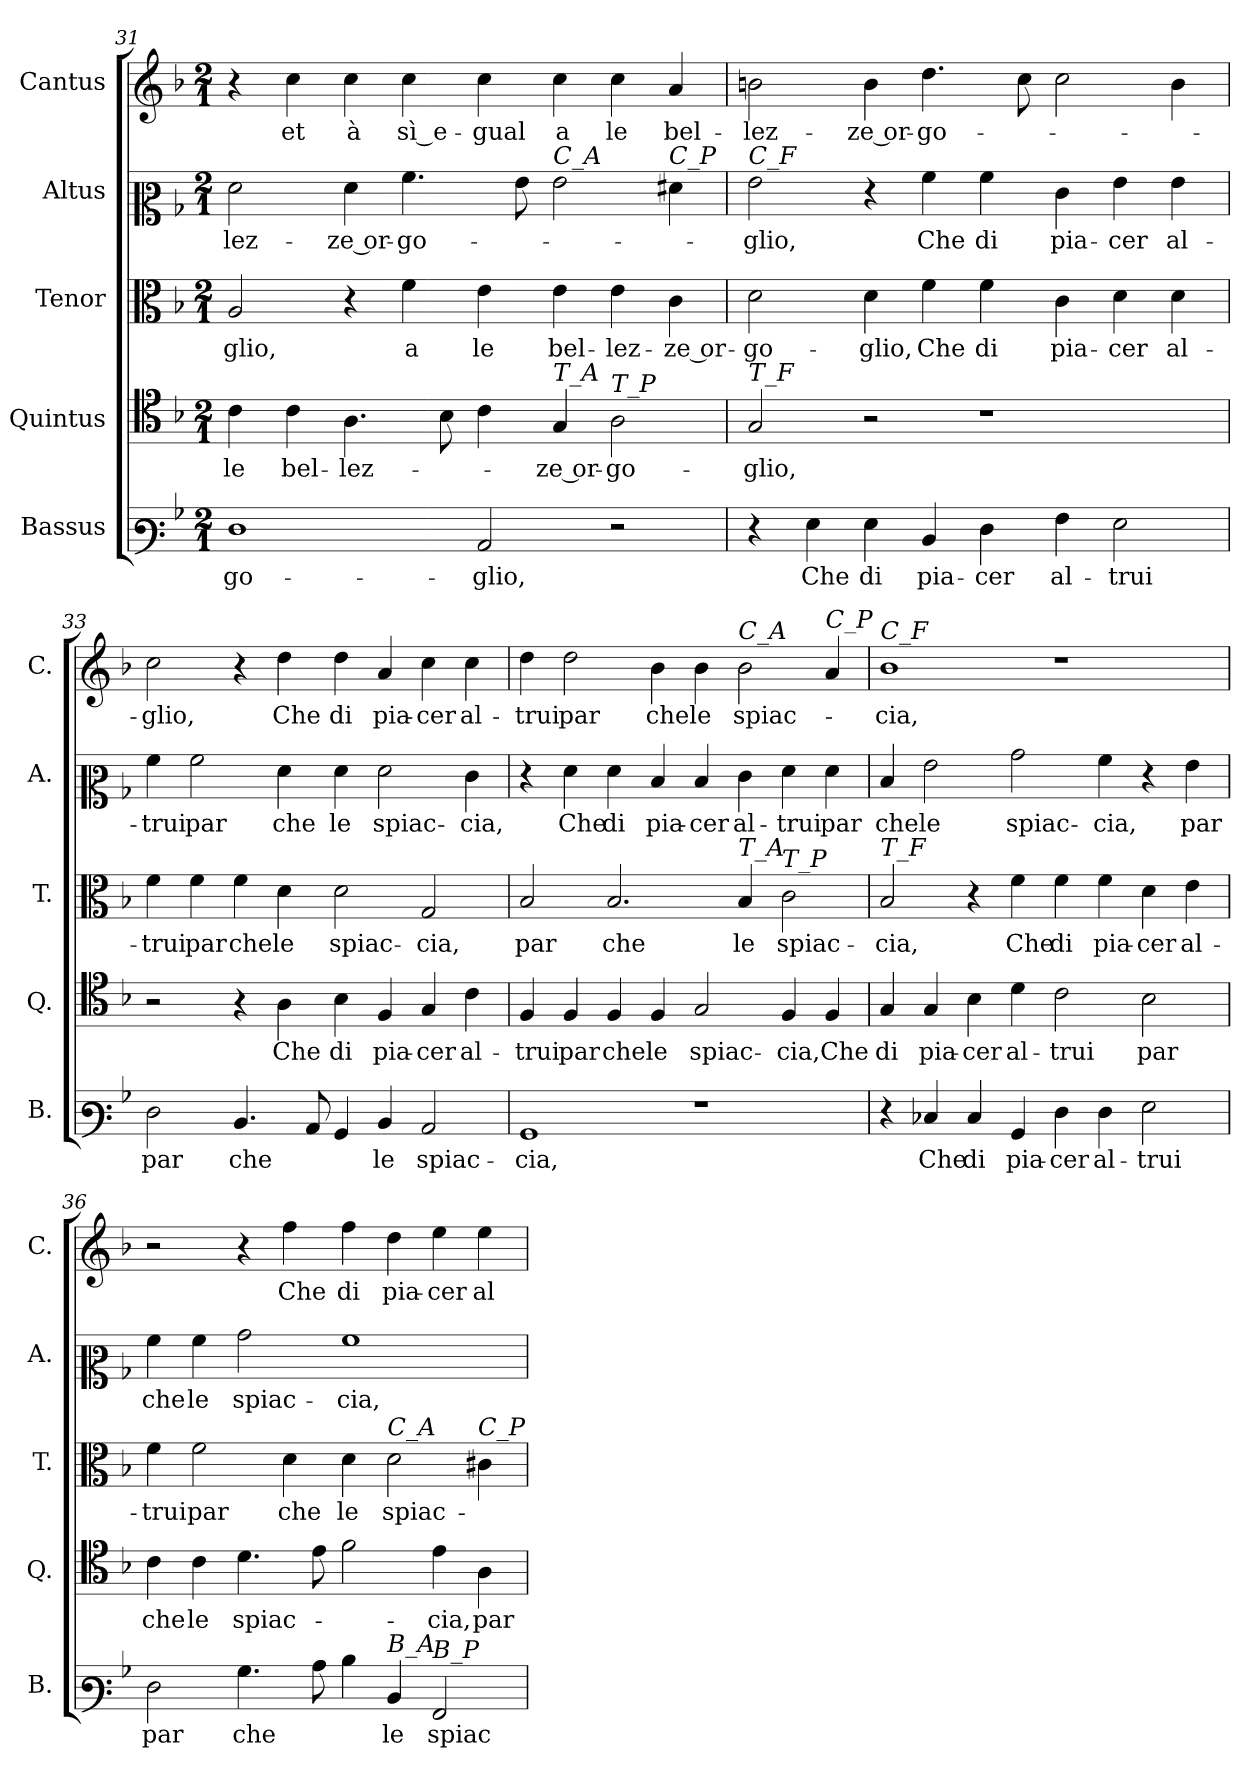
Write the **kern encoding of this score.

**kern	**text	**kern	**text	**kern	**text	**kern	**text	**kern	**text
*part5	*part5	*part4	*part4	*part3	*part3	*part2	*part2	*part1	*part1
*staff5	*staff5	*staff4	*staff4	*staff3	*staff3	*staff2	*staff2	*staff1	*staff1
*I"Bassus	*	*I"Quintus	*	*I"Tenor	*	*I"Altus	*	*I"Cantus	*
*I'B.	*	*I'Q.	*	*I'T.	*	*I'A.	*	*I'C.	*
!!LO:LB:g=z
*clefF3	*	*clefC4	*	*clefC3	*	*clefC2	*	*clefG2	*
*k[b-]	*	*k[b-]	*	*k[b-]	*	*k[b-]	*	*k[b-]	*
*M2/1	*	*M2/1	*	*M2/1	*	*M2/1	*	*M2/1	*
=31	=31	=31	=31	=31	=31	=31	=31	=31	=31
!	!LO:LY:b	!	!LO:LY:b	!	!LO:LY:b	!	!LO:LY:b	!	!
1F	-go-	4c\	le	2A/	-glio,	2f\	-lez-	4r	.
!	!	!	!LO:LY:b	!	!	!	!	!	!LO:LY:b
.	.	4c\	bel-	.	.	.	.	4cc\	et
!	!	!	!LO:LY:b	!	!	!	!LO:LY:b	!	!LO:LY:b
.	.	4.A\	-lez-	4r	.	4f\	-ze or-	4cc\	à
!	!	!	!	!	!LO:LY:b	!	!LO:LY:b	!	!LO:LY:b
.	.	.	.	4f\	a	4.a\	-go-	4cc\	sì e-
.	.	8B-\	.	.	.	.	.	.	.
!	!LO:LY:b	!	!	!	!LO:LY:b	!	!	!	!LO:LY:b
2C/	-glio,	4c\	.	4e\	le	.	.	4cc\	-gual
.	.	.	.	.	.	8g\	.	.	.
!	!	!	!	!	!	!LO:TX:a:i:t=C_A	!	!	!
!	!	!LO:TX:a:i:t=T_A	!	!	!	!	!	!	!
!	!	!	!LO:LY:b	!	!LO:LY:b	!	!	!	!LO:LY:b
.	.	4G/	-ze or-	4e\	bel-	2g\	.	4cc\	a
!	!	!LO:TX:a:i:t=T_P	!	!	!	!	!	!	!
!	!	!	!LO:LY:b	!	!LO:LY:b	!	!	!	!LO:LY:b
2r	.	2A\	-go-	4e\	-lez-	.	.	4cc\	le
!	!	!	!	!	!	!LO:TX:a:i:t=C_P	!	!	!
!	!	!	!	!	!LO:LY:b	!	!	!	!LO:LY:b
.	.	.	.	4c\	ze or-	4f#X\	.	4a/	bel-
=32	=32	=32	=32	=32	=32	=32	=32	=32	=32
!	!	!	!	!	!	!LO:TX:a:i:t=C_F	!	!	!
!	!	!LO:TX:a:i:t=T_F	!	!	!	!	!	!	!
!	!	!	!LO:LY:b	!	!LO:LY:b	!	!LO:LY:b	!	!LO:LY:b
4r	.	2G/	-glio,	2d\	-go-	2g\	-glio,	2bn\	-lez-
!	!LO:LY:b	!	!	!	!	!	!	!	!
4G\	Che	.	.	.	.	.	.	.	.
!	!LO:LY:b	!	!	!	!LO:LY:b	!	!	!	!LO:LY:b
4G\	di	2r	.	4d\	-glio,	4r	.	4b\	-ze or-
!	!LO:LY:b	!	!	!	!LO:LY:b	!	!LO:LY:b	!	!LO:LY:b
4D/	pia-	.	.	4f\	Che	4a\	Che	4.dd\	-go-
!	!LO:LY:b	!	!	!	!LO:LY:b	!	!LO:LY:b	!	!
4F\	-cer	1r	.	4f\	di	4a\	di	.	.
.	.	.	.	.	.	.	.	8cc\	.
!	!LO:LY:b	!	!	!	!LO:LY:b	!	!LO:LY:b	!	!
4A\	al-	.	.	4c\	pia-	4e\	pia-	2cc\	.
!	!LO:LY:b	!	!	!	!LO:LY:b	!	!LO:LY:b	!	!
2G\	-trui	.	.	4d\	-cer	4g\	-cer	.	.
!	!	!	!	!	!LO:LY:b	!	!LO:LY:b	!	!
.	.	.	.	4d\	al-	4g\	al-	4b\	.
=33	=33	=33	=33	=33	=33	=33	=33	=33	=33
!	!LO:LY:b	!	!	!	!LO:LY:b	!	!LO:LY:b	!	!LO:LY:b
2F\	par	2r	.	4f\	-trui	4a\	-trui	2cc\	-glio,
!	!	!	!	!	!LO:LY:b	!	!LO:LY:b	!	!
.	.	.	.	4f\	par	2a\	par	.	.
!	!LO:LY:b	!	!	!	!LO:LY:b	!	!	!	!
4.D/	che	4r	.	4f\	che	.	.	4r	.
!	!	!	!LO:LY:b	!	!LO:LY:b	!	!LO:LY:b	!	!LO:LY:b
.	.	4A\	Che	4d\	le	4f\	che	4dd\	Che
8C/	.	.	.	.	.	.	.	.	.
!	!	!	!LO:LY:b	!	!LO:LY:b	!	!LO:LY:b	!	!LO:LY:b
4BB-/	.	4B-\	di	2d\	spiac-	4f\	le	4dd\	di
!	!LO:LY:b	!	!LO:LY:b	!	!	!	!LO:LY:b	!	!LO:LY:b
4D/	le	4F/	pia-	.	.	2f\	spiac-	4a/	pia-
!	!LO:LY:b	!	!LO:LY:b	!	!LO:LY:b	!	!	!	!LO:LY:b
2C/	spiac-	4G/	-cer	2G/	-cia,	.	.	4cc\	-cer
!	!	!	!LO:LY:b	!	!	!	!LO:LY:b	!	!LO:LY:b
.	.	4c\	al-	.	.	4e\	-cia,	4cc\	al-
!!LO:PB:g=z
=34	=34	=34	=34	=34	=34	=34	=34	=34	=34
!	!LO:LY:b	!	!LO:LY:b	!	!LO:LY:b	!	!	!	!LO:LY:b
1BB-	-cia,	4F/	-trui	2B-/	par	4r	.	4dd\	-trui
!	!	!	!LO:LY:b	!	!	!	!LO:LY:b	!	!LO:LY:b
.	.	4F/	par	.	.	4f\	Che	2dd\	par
!	!	!	!LO:LY:b	!	!LO:LY:b	!	!LO:LY:b	!	!
.	.	4F/	che	2.B-/	che	4f\	di	.	.
!	!	!	!LO:LY:b	!	!	!	!LO:LY:b	!	!LO:LY:b
.	.	4F/	le	.	.	4d/	pia-	4b-\	che
!	!	!	!LO:LY:b	!	!	!	!LO:LY:b	!	!LO:LY:b
1r	.	2G/	spiac-	.	.	4d/	-cer	4b-\	le
!	!	!	!	!	!	!	!	!LO:TX:a:i:t=C_A	!
!	!	!	!	!LO:TX:a:i:t=T_A	!	!	!	!	!
!	!	!	!	!	!LO:LY:b	!	!LO:LY:b	!	!LO:LY:b
.	.	.	.	4B-/	le	4e\	al-	2b-\	spiac-
!	!	!	!	!LO:TX:a:i:t=T_P	!	!	!	!	!
!	!	!	!LO:LY:b	!	!LO:LY:b	!	!LO:LY:b	!	!
.	.	4F/	-cia,	2c\	spiac-	4f\	-trui	.	.
!	!	!	!	!	!	!	!	!LO:TX:a:i:t=C_P	!
!	!	!	!LO:LY:b	!	!	!	!LO:LY:b	!	!
.	.	4F/	Che	.	.	4f\	par	4a/	.
=35	=35	=35	=35	=35	=35	=35	=35	=35	=35
!	!	!	!	!	!	!	!	!LO:TX:a:i:t=C_F	!
!	!	!	!	!LO:TX:a:i:t=T_F	!	!	!	!	!
!	!	!	!LO:LY:b	!	!LO:LY:b	!	!LO:LY:b	!	!LO:LY:b
4r	.	4G/	di	2B-/	-cia,	4d/	che	1b-	-cia,
!	!LO:LY:b	!	!LO:LY:b	!	!	!	!LO:LY:b	!	!
4E-X/	Che	4G/	pia-	.	.	2g\	le	.	.
!	!LO:LY:b	!	!LO:LY:b	!	!	!	!	!	!
4E-/	di	4B-\	-cer	4r	.	.	.	.	.
!	!LO:LY:b	!	!LO:LY:b	!	!LO:LY:b	!	!LO:LY:b	!	!
4BB-/	pia-	4d\	al-	4f\	Che	2b-\	spiac-	.	.
!	!LO:LY:b	!	!LO:LY:b	!	!LO:LY:b	!	!	!	!
4F\	-cer	2c\	-trui	4f\	di	.	.	1r	.
!	!LO:LY:b	!	!	!	!LO:LY:b	!	!LO:LY:b	!	!
4F\	al-	.	.	4f\	pia-	4a\	-cia,	.	.
!	!LO:LY:b	!	!LO:LY:b	!	!LO:LY:b	!	!	!	!
2G\	-trui	2B-\	par	4d\	-cer	4r	.	.	.
!	!	!	!	!	!LO:LY:b	!	!LO:LY:b	!	!
.	.	.	.	4e\	al-	4g\	par	.	.
=36	=36	=36	=36	=36	=36	=36	=36	=36	=36
!	!LO:LY:b	!	!LO:LY:b	!	!LO:LY:b	!	!LO:LY:b	!	!
2F\	par	4c\	che	4f\	-trui	4a\	che	2r	.
!	!	!	!LO:LY:b	!	!LO:LY:b	!	!LO:LY:b	!	!
.	.	4c\	le	2f\	par	4a\	le	.	.
!	!LO:LY:b	!	!LO:LY:b	!	!	!	!LO:LY:b	!	!
4.B-\	che	4.d\	spiac-	.	.	2b-\	spiac-	4r	.
!	!	!	!	!	!LO:LY:b	!	!	!	!LO:LY:b
.	.	.	.	4d\	che	.	.	4ff\	Che
8c\	.	8e\	.	.	.	.	.	.	.
!	!	!	!	!	!LO:LY:b	!	!LO:LY:b	!	!LO:LY:b
4d\	.	2f\	.	4d\	le	1a	-cia,	4ff\	di
!	!	!	!	!LO:TX:a:i:t=C_A	!	!	!	!	!
!LO:TX:a:i:t=B_A	!	!	!	!	!	!	!	!	!
!	!LO:LY:b	!	!	!	!LO:LY:b	!	!	!	!LO:LY:b
4D/	le	.	.	2d\	spiac-	.	.	4dd\	pia-
!LO:TX:a:i:t=B_P	!	!	!	!	!	!	!	!	!
!	!LO:LY:b	!	!LO:LY:b	!	!	!	!	!	!LO:LY:b
2AA/	spiac-	4e\	-cia,	.	.	.	.	4ee\	-cer
!	!	!	!	!LO:TX:a:i:t=C_P	!	!	!	!	!
!	!	!	!LO:LY:b	!	!	!	!	!	!LO:LY:b
.	.	4A\	par	4c#X\	.	.	.	4ee\	al-
=	=	=	=	=	=	=	=	=	=
*-	*-	*-	*-	*-	*-	*-	*-	*-	*-
